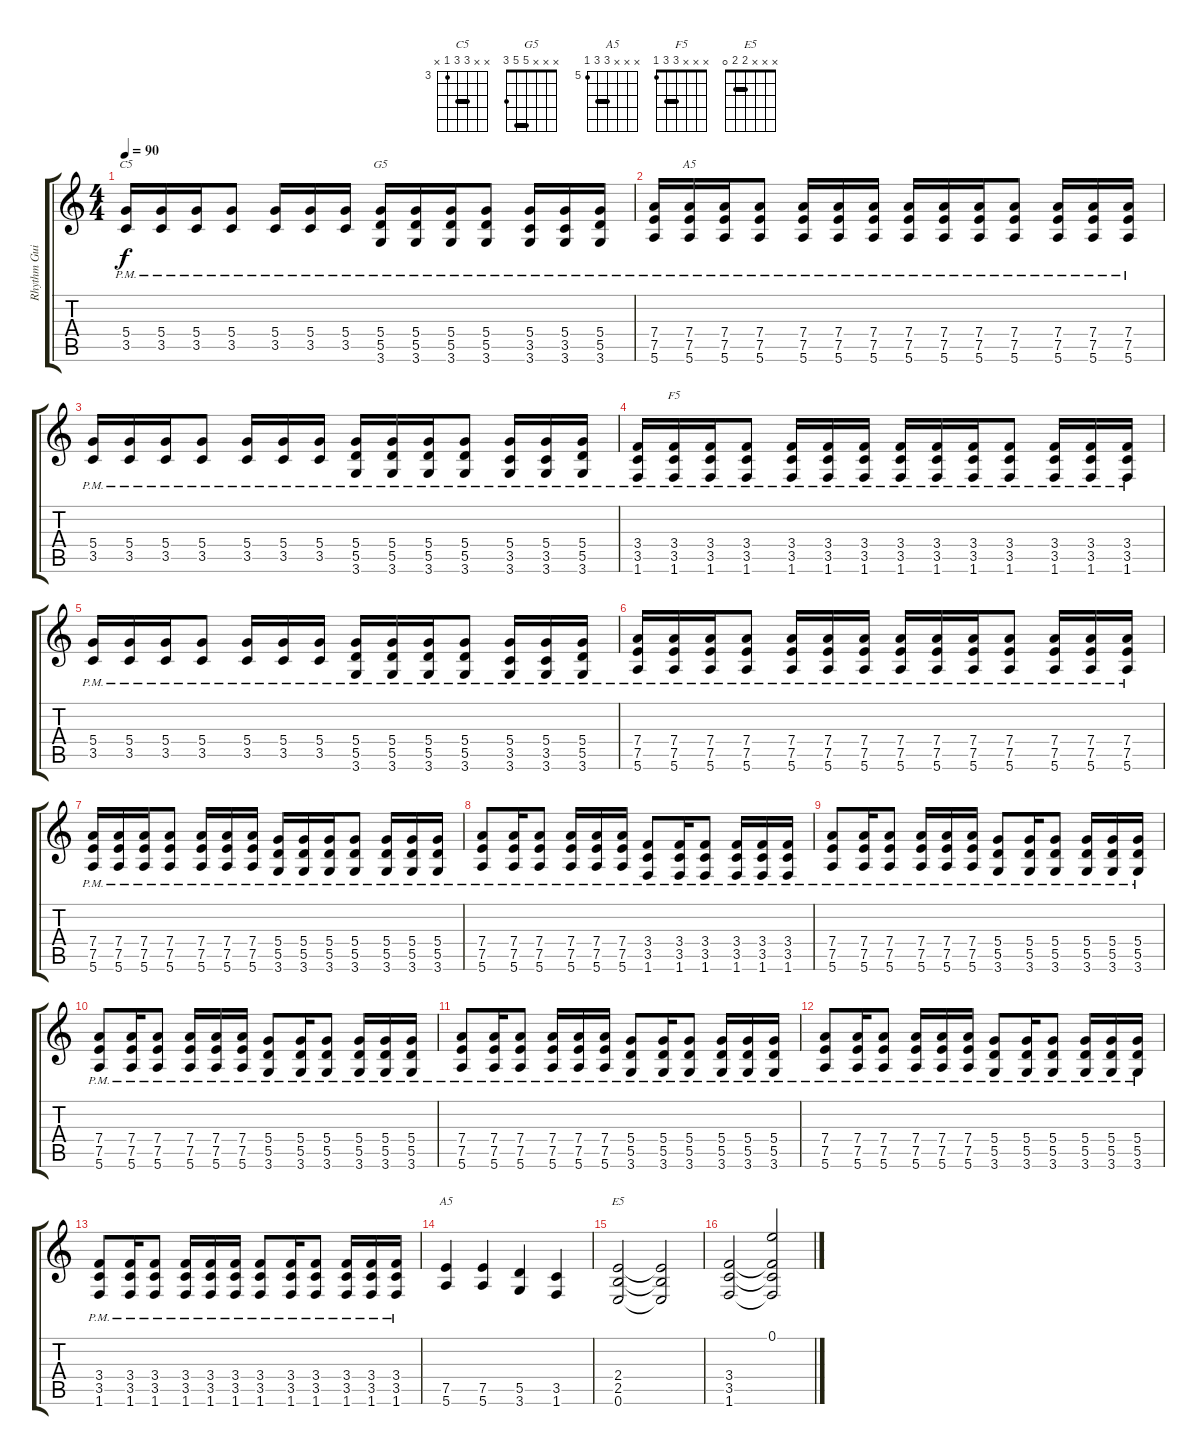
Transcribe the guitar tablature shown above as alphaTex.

\track ("Rhythm Guitar" "Rhythm Gui") {instrument distortionguitar}
\staff {score tabs}
\tuning (E4 B3 G3 D3 A2 E2) {hide}
\chord ("C5" x x 5 5 3 x) {firstfret 3 barre 5}
\chord ("G5" x x x 5 5 3) {barre 5}
\chord ("A5" x x 2 2 0 x) {barre 2}
\chord ("F5" x x x 3 3 1) {barre 3}
\chord ("A5" x x x 7 7 5) {firstfret 5 barre 7}
\chord ("E5" x x x 2 2 0) {barre 2}
\ts (4 4)
\tempo 90
\clef g2
\ks c
(5.4{pm} 3.5{pm}).16{ch "C5" dy f} (5.4{pm} 3.5{pm}).16 (5.4{pm} 3.5{pm}).16 (5.4{pm} 3.5{pm}).8 (5.4{pm} 3.5{pm}).16 (5.4{pm} 3.5{pm}).16 (5.4{pm} 3.5{pm}).16 (5.4{pm} 5.5{pm} 3.6{pm}).16{ch "G5"} (5.4{pm} 5.5{pm} 3.6{pm}).16 (5.4{pm} 5.5{pm} 3.6{pm}).16 (5.4{pm} 5.5{pm} 3.6{pm}).8 (5.4{pm} 3.5{pm} 3.6).16 (5.4{pm} 3.5{pm} 3.6).16 (5.4{pm} 5.5{pm} 3.6{pm}).16 |
(7.4{pm} 7.5{pm} 5.6{pm}).16 (7.4{pm} 7.5{pm} 5.6{pm}).16{ch "A5"} (7.4{pm} 7.5{pm} 5.6{pm}).16 (7.4{pm} 7.5{pm} 5.6{pm}).8 (7.4{pm} 7.5{pm} 5.6{pm}).16 (7.4{pm} 7.5{pm} 5.6{pm}).16 (7.4{pm} 7.5{pm} 5.6{pm}).16 (7.4{pm} 7.5{pm} 5.6{pm}).16 (7.4{pm} 7.5{pm} 5.6{pm}).16 (7.4{pm} 7.5{pm} 5.6{pm}).16 (7.4{pm} 7.5{pm} 5.6{pm}).8 (7.4{pm} 7.5{pm} 5.6{pm}).16 (7.4{pm} 7.5{pm} 5.6{pm}).16 (7.4{pm} 7.5{pm} 5.6{pm}).16 |
(5.4{pm} 3.5{pm}).16 (5.4{pm} 3.5{pm}).16 (5.4{pm} 3.5{pm}).16 (5.4{pm} 3.5{pm}).8 (5.4{pm} 3.5{pm}).16 (5.4{pm} 3.5{pm}).16 (5.4{pm} 3.5{pm}).16 (5.4{pm} 5.5{pm} 3.6{pm}).16 (5.4{pm} 5.5{pm} 3.6{pm}).16 (5.4{pm} 5.5{pm} 3.6{pm}).16 (5.4{pm} 5.5{pm} 3.6{pm}).8 (5.4{pm} 3.5{pm} 3.6).16 (5.4{pm} 3.5{pm} 3.6).16 (5.4{pm} 5.5{pm} 3.6{pm}).16 |
(3.4{pm} 3.5{pm} 1.6{pm}).16 (3.4{pm} 3.5{pm} 1.6{pm}).16{ch "F5"} (3.4{pm} 3.5{pm} 1.6{pm}).16 (3.4{pm} 3.5{pm} 1.6{pm}).8 (3.4{pm} 3.5{pm} 1.6{pm}).16 (3.4{pm} 3.5{pm} 1.6{pm}).16 (3.4{pm} 3.5{pm} 1.6{pm}).16 (3.4{pm} 3.5{pm} 1.6{pm}).16 (3.4{pm} 3.5{pm} 1.6{pm}).16 (3.4{pm} 3.5{pm} 1.6{pm}).16 (3.4{pm} 3.5{pm} 1.6{pm}).8 (3.4{pm} 3.5{pm} 1.6{pm}).16 (3.4{pm} 3.5{pm} 1.6{pm}).16 (3.4{pm} 3.5{pm} 1.6{pm}).16 |
(5.4{pm} 3.5{pm}).16 (5.4{pm} 3.5{pm}).16 (5.4{pm} 3.5{pm}).16 (5.4{pm} 3.5{pm}).8 (5.4{pm} 3.5{pm}).16 (5.4{pm} 3.5{pm}).16 (5.4{pm} 3.5{pm}).16 (5.4{pm} 5.5{pm} 3.6{pm}).16 (5.4{pm} 5.5{pm} 3.6{pm}).16 (5.4{pm} 5.5{pm} 3.6{pm}).16 (5.4{pm} 5.5{pm} 3.6{pm}).8 (5.4{pm} 3.5{pm} 3.6{pm}).16 (5.4{pm} 3.5{pm} 3.6{pm}).16 (5.4{pm} 5.5{pm} 3.6{pm}).16 |
(7.4{pm} 7.5{pm} 5.6{pm}).16 (7.4{pm} 7.5{pm} 5.6{pm}).16 (7.4{pm} 7.5{pm} 5.6{pm}).16 (7.4{pm} 7.5{pm} 5.6{pm}).8 (7.4{pm} 7.5{pm} 5.6{pm}).16 (7.4{pm} 7.5{pm} 5.6{pm}).16 (7.4{pm} 7.5{pm} 5.6{pm}).16 (7.4{pm} 7.5{pm} 5.6{pm}).16 (7.4{pm} 7.5{pm} 5.6{pm}).16 (7.4{pm} 7.5{pm} 5.6{pm}).16 (7.4{pm} 7.5{pm} 5.6{pm}).8 (7.4{pm} 7.5{pm} 5.6{pm}).16 (7.4{pm} 7.5{pm} 5.6{pm}).16 (7.4{pm} 7.5{pm} 5.6{pm}).16 |
(7.4{pm} 7.5{pm} 5.6{pm}).16 (7.4{pm} 7.5{pm} 5.6{pm}).16 (7.4{pm} 7.5{pm} 5.6{pm}).16 (7.4{pm} 7.5{pm} 5.6{pm}).8 (7.4{pm} 7.5{pm} 5.6{pm}).16 (7.4{pm} 7.5{pm} 5.6{pm}).16 (7.4{pm} 7.5{pm} 5.6{pm}).16 (5.4{pm} 5.5{pm} 3.6{pm}).16 (5.4{pm} 5.5{pm} 3.6{pm}).16 (5.4{pm} 5.5{pm} 3.6{pm}).16 (5.4{pm} 5.5{pm} 3.6{pm}).8 (5.4{pm} 5.5{pm} 3.6{pm}).16 (5.4{pm} 5.5{pm} 3.6{pm}).16 (5.4{pm} 5.5{pm} 3.6{pm}).16 |
(7.4{pm} 7.5{pm} 5.6{pm}).8 (7.4{pm} 7.5{pm} 5.6{pm}).16 (7.4{pm} 7.5{pm} 5.6{pm}).8 (7.4{pm} 7.5{pm} 5.6{pm}).16 (7.4{pm} 7.5{pm} 5.6{pm}).16 (7.4{pm} 7.5{pm} 5.6{pm}).16 (3.4{pm} 3.5{pm} 1.6{pm}).8 (3.4{pm} 3.5{pm} 1.6{pm}).16 (3.4{pm} 3.5{pm} 1.6{pm}).8 (3.4{pm} 3.5{pm} 1.6{pm}).16 (3.4{pm} 3.5{pm} 1.6{pm}).16 (3.4{pm} 3.5{pm} 1.6{pm}).16 |
(7.4{pm} 7.5{pm} 5.6{pm}).8 (7.4{pm} 7.5{pm} 5.6{pm}).16 (7.4{pm} 7.5{pm} 5.6{pm}).8 (7.4{pm} 7.5{pm} 5.6{pm}).16 (7.4{pm} 7.5{pm} 5.6{pm}).16 (7.4{pm} 7.5{pm} 5.6{pm}).16 (5.4{pm} 5.5{pm} 3.6{pm}).8 (5.4{pm} 5.5{pm} 3.6{pm}).16 (5.4{pm} 5.5{pm} 3.6{pm}).8 (5.4{pm} 5.5{pm} 3.6{pm}).16 (5.4{pm} 5.5{pm} 3.6{pm}).16 (5.4{pm} 5.5{pm} 3.6{pm}).16 |
(7.4{pm} 7.5{pm} 5.6{pm}).8 (7.4{pm} 7.5{pm} 5.6{pm}).16 (7.4{pm} 7.5{pm} 5.6{pm}).8 (7.4{pm} 7.5{pm} 5.6{pm}).16 (7.4{pm} 7.5{pm} 5.6{pm}).16 (7.4{pm} 7.5{pm} 5.6{pm}).16 (5.4{pm} 5.5{pm} 3.6{pm}).8 (5.4{pm} 5.5{pm} 3.6{pm}).16 (5.4{pm} 5.5{pm} 3.6{pm}).8 (5.4{pm} 5.5{pm} 3.6{pm}).16 (5.4{pm} 5.5{pm} 3.6{pm}).16 (5.4{pm} 5.5{pm} 3.6{pm}).16 |
(7.4{pm} 7.5{pm} 5.6{pm}).8 (7.4{pm} 7.5{pm} 5.6{pm}).16 (7.4{pm} 7.5{pm} 5.6{pm}).8 (7.4{pm} 7.5{pm} 5.6{pm}).16 (7.4{pm} 7.5{pm} 5.6{pm}).16 (7.4{pm} 7.5{pm} 5.6{pm}).16 (5.4{pm} 5.5{pm} 3.6{pm}).8 (5.4{pm} 5.5{pm} 3.6{pm}).16 (5.4{pm} 5.5{pm} 3.6{pm}).8 (5.4{pm} 5.5{pm} 3.6{pm}).16 (5.4{pm} 5.5{pm} 3.6{pm}).16 (5.4{pm} 5.5{pm} 3.6{pm}).16 |
(7.4{pm} 7.5{pm} 5.6{pm}).8 (7.4{pm} 7.5{pm} 5.6{pm}).16 (7.4{pm} 7.5{pm} 5.6{pm}).8 (7.4{pm} 7.5{pm} 5.6{pm}).16 (7.4{pm} 7.5{pm} 5.6{pm}).16 (7.4{pm} 7.5{pm} 5.6{pm}).16 (5.4{pm} 5.5{pm} 3.6{pm}).8 (5.4{pm} 5.5{pm} 3.6{pm}).16 (5.4{pm} 5.5{pm} 3.6{pm}).8 (5.4{pm} 5.5{pm} 3.6{pm}).16 (5.4{pm} 5.5{pm} 3.6{pm}).16 (5.4{pm} 5.5{pm} 3.6{pm}).16 |
(3.4{pm} 3.5{pm} 1.6{pm}).8 (3.4{pm} 3.5{pm} 1.6{pm}).16 (3.4{pm} 3.5{pm} 1.6{pm}).8 (3.4{pm} 3.5{pm} 1.6{pm}).16 (3.4{pm} 3.5{pm} 1.6{pm}).16 (3.4{pm} 3.5{pm} 1.6{pm}).16 (3.4{pm} 3.5{pm} 1.6{pm}).8 (3.4{pm} 3.5{pm} 1.6{pm}).16 (3.4{pm} 3.5{pm} 1.6{pm}).8 (3.4{pm} 3.5{pm} 1.6{pm}).16 (3.4{pm} 3.5{pm} 1.6{pm}).16 (3.4{pm} 3.5{pm} 1.6{pm}).16 |
(7.5 5.6).4{ch "A5"} (7.5 5.6).4 (5.5 3.6).4 (3.5 1.6).4 |
(2.4 2.5 0.6).2{ch "E5"} (2.4{t} 2.5{t} 0.6{t}).2 |
(3.4 3.5 1.6).2 (0.1 3.4{t} 3.5{t} 1.6{t}).2
